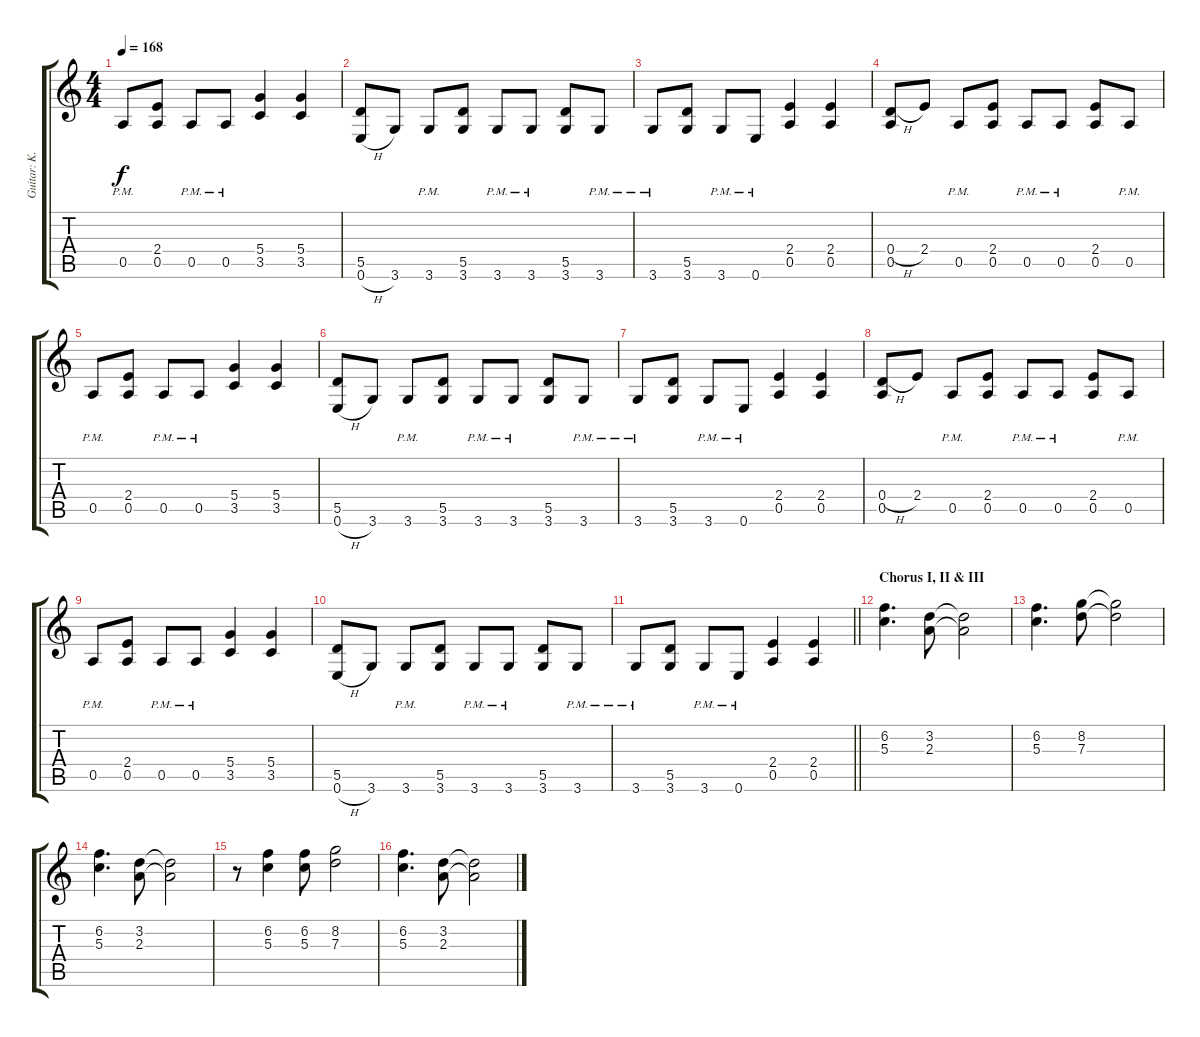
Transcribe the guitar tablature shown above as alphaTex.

\track ("Guitar: K.K." "Guitar: K.") {instrument overdrivenguitar}
\staff {score tabs}
\tuning (E4 B3 G3 D3 A2 E2) {hide}
\ts (4 4)
\tempo 168
\clef g2
\ks c
0.5{pm}.8{dy f} (2.4 0.5).8 0.5{pm}.8 0.5{pm}.8 (5.4 3.5).4 (5.4 3.5).4 |
(5.5 0.6{h}).8 3.6.8 3.6{pm}.8 (5.5 3.6).8 3.6{pm}.8 3.6{pm}.8 (5.5 3.6).8 3.6{pm}.8 |
3.6{pm}.8 (5.5 3.6).8 3.6{pm}.8 0.6{pm}.8 (2.4 0.5).4 (2.4 0.5).4 |
(0.4{h} 0.5).8 2.4.8 0.5{pm}.8 (2.4 0.5).8 0.5{pm}.8 0.5{pm}.8 (2.4 0.5).8 0.5{pm}.8 |
0.5{pm}.8 (2.4 0.5).8 0.5{pm}.8 0.5{pm}.8 (5.4 3.5).4 (5.4 3.5).4 |
(5.5 0.6{h}).8 3.6.8 3.6{pm}.8 (5.5 3.6).8 3.6{pm}.8 3.6{pm}.8 (5.5 3.6).8 3.6{pm}.8 |
3.6{pm}.8 (5.5 3.6).8 3.6{pm}.8 0.6{pm}.8 (2.4 0.5).4 (2.4 0.5).4 |
(0.4{h} 0.5).8 2.4.8 0.5{pm}.8 (2.4 0.5).8 0.5{pm}.8 0.5{pm}.8 (2.4 0.5).8 0.5{pm}.8 |
0.5{pm}.8 (2.4 0.5).8 0.5{pm}.8 0.5{pm}.8 (5.4 3.5).4 (5.4 3.5).4 |
(5.5 0.6{h}).8 3.6.8 3.6{pm}.8 (5.5 3.6).8 3.6{pm}.8 3.6{pm}.8 (5.5 3.6).8 3.6{pm}.8 |
\barLineRight lightlight
3.6{pm}.8 (5.5 3.6).8 3.6{pm}.8 0.6{pm}.8 (2.4 0.5).4 (2.4 0.5).4 |
\section ("" "Chorus I, II & III")
(6.2 5.3).4{d} (3.2 2.3).8 (3.2{t} 2.3{t}).2 |
(6.2 5.3).4{d} (8.2 7.3).8 (8.2{t} 7.3{t}).2 |
(6.2 5.3).4{d} (3.2 2.3).8 (3.2{t} 2.3{t}).2 |
r.8 (6.2 5.3).4 (6.2 5.3).8 (8.2 7.3).2 |
(6.2 5.3).4{d} (3.2 2.3).8 (3.2{t} 2.3{t}).2
